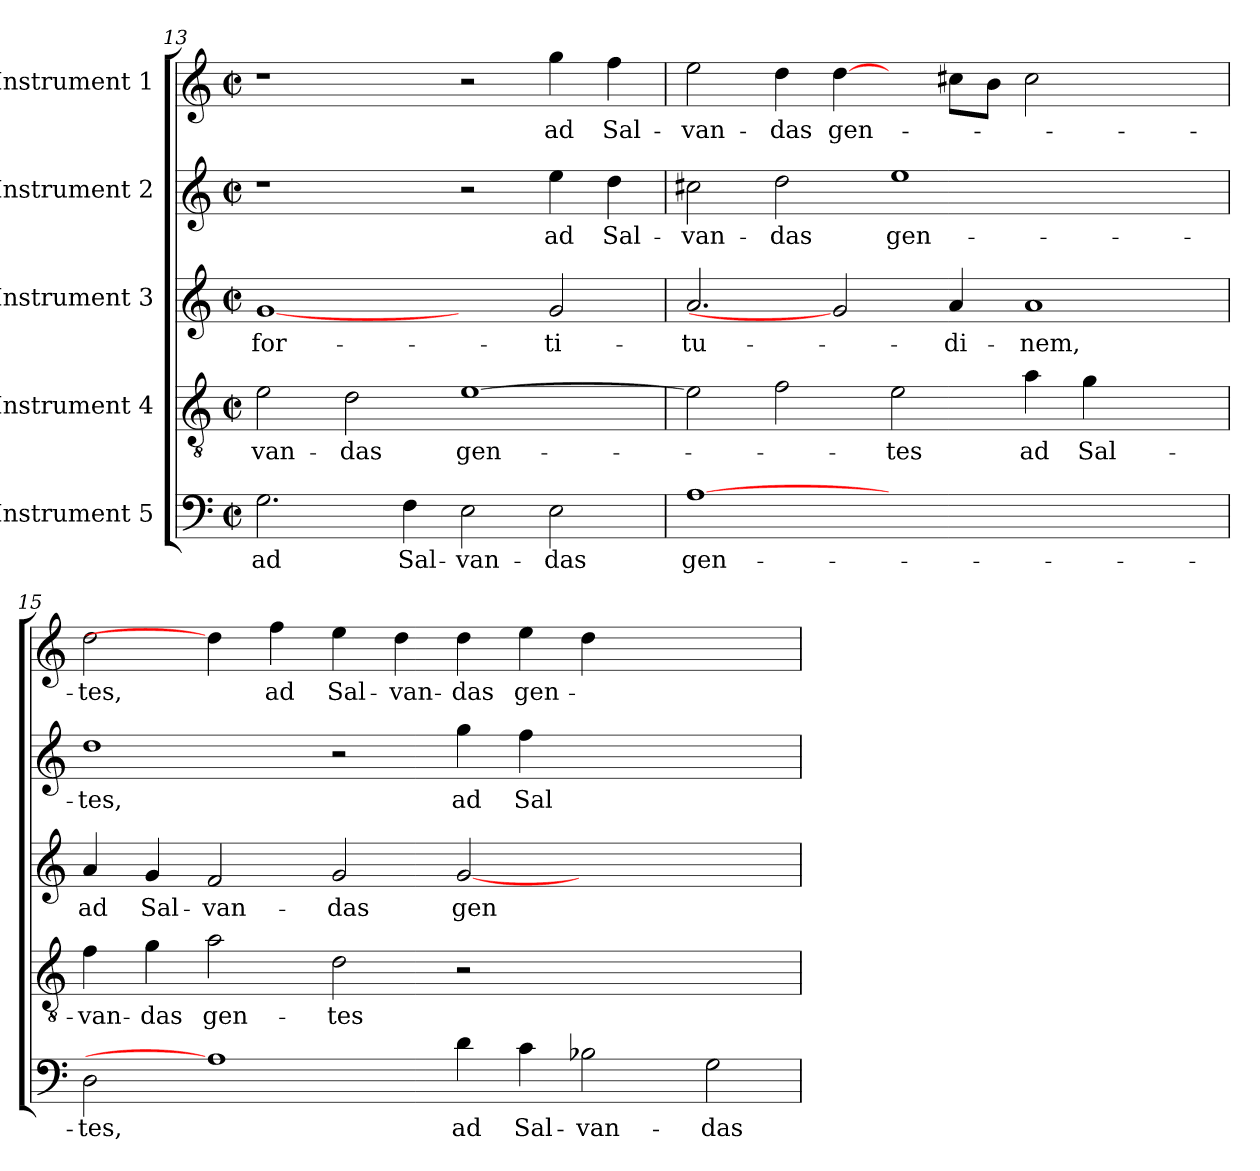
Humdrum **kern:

**kern	**text	**kern	**text	**kern	**text	**kern	**text	**kern	**text
*part5	*part5	*part4	*part4	*part3	*part3	*part2	*part2	*part1	*part1
*staff5	*staff5	*staff4	*staff4	*staff3	*staff3	*staff2	*staff2	*staff1	*staff1
*I"Instrument 5	*	*I"Instrument 4	*	*I"Instrument 3	*	*I"Instrument 2	*	*I"Instrument 1	*
!!LO:PB:g=z
*clefF4	*	*clefGv2	*	*clefG2	*	*clefG2	*	*clefG2	*
*M2/2	*	*M2/2	*	*M2/2	*	*M2/2	*	*M2/2	*
*met(c|)	*	*met(c|)	*	*met(c|)	*	*met(c|)	*	*met(c|)	*
=13	=13	=13	=13	=13	=13	=13	=13	=13	=13
!	!LO:LY:b:cj	!	!LO:LY:b	!	!LO:LY:b:cj	!	!	!	!
2.G\	ad	2e\	van-	[1g	for-	1r	.	1r	.
!	!	!	!LO:LY:b:rj	!	!	!	!	!	!
.	.	2d\	-das	.	.	.	.	.	.
!	!LO:LY:b	!	!	!	!	!	!	!	!
4F\	Sal-	.	.	.	.	.	.	.	.
!	!LO:LY:b:cj	!	!LO:LY:b:cj	!	!	!	!	!	!
2E\	-van-	[>1e	gen-	2ryy	.	2r	.	2r	.
!	!LO:LY:b:rj	!	!	!	!LO:LY:b:cj	!	!LO:LY:b:cj	!	!LO:LY:b:cj
2E\	-das	.	.	2g/	-ti-	4ee\	ad	4gg\	ad
!	!	!	!	!	!	!	!LO:LY:b:cj	!	!LO:LY:b:cj
.	.	.	.	.	.	4dd\	Sal-	4ff\	Sal-
=14	=14	=14	=14	=14	=14	=14	=14	=14	=14
!	!LO:LY:b:cj	!	!	!	!LO:LY:b:cj	!	!LO:LY:b	!	!LO:LY:b
[1A	gen-	2e\]	.	2.a/	-tu-	2cc#X\	-van-	2ee\	-van-
!	!	!	!	!	!	!	!LO:LY:b:rj	!	!LO:LY:b:rj
.	.	2f\	.	.	.	2dd\	-das	4dd\	-das
!	!	!	!	!	!	!	!	!	!LO:LY:b
.	.	.	.	2g]	.	.	.	[4dd\	gen-
!	!	!	!LO:LY:b:cj	!	!	!	!LO:LY:b:cj	!	!
1.ryy	.	2e\	-tes	.	.	1ee	gen-	4ryy	.
!	!	!	!	!	!LO:LY:b	!	!	!	!
.	.	.	.	4a/	-di-	.	.	8cc#X\L	.
.	.	.	.	.	.	.	.	8b\J	.
!	!	!	!LO:LY:b:cj	!	!LO:LY:b:cj	!	!	!	!
.	.	4a\	ad	1a	-nem,	.	.	2cc#\	.
!	!	!	!LO:LY:b:cj	!	!	!	!	!	!
.	.	4g\	Sal-	.	.	.	.	.	.
.	.	2ryy	.	.	.	2ryy	.	2ryy	.
=15	=15	=15	=15	=15	=15	=15	=15	=15	=15
!	!LO:LY:b:cj	!	!LO:LY:b	!	!LO:LY:b:cj	!	!LO:LY:b:cj	!	!LO:LY:b:cj
2D\	-tes,	4f\	-van-	4a/	ad	1dd	-tes,	2dd\	-tes,
!	!	!	!LO:LY:b:rj	!	!LO:LY:b	!	!	!	!
.	.	4g\	-das	4g/	Sal-	.	.	.	.
!	!	!	!LO:LY:b:cj	!	!LO:LY:b:rj	!	!	!	!
1A]	.	2a\	gen-	2f/	-van-	.	.	4dd\]	.
!	!	!	!	!	!	!	!	!	!LO:LY:b:cj
.	.	.	.	.	.	.	.	4ff\	ad
!	!	!	!LO:LY:b:cj	!	!LO:LY:b:cj	!	!	!	!LO:LY:b
.	.	2d\	-tes	2g/	-das	2r	.	4ee\	Sal-
!	!	!	!	!	!	!	!	!	!LO:LY:b:cj
.	.	.	.	.	.	.	.	4dd\	-van-
!	!LO:LY:b:cj	!	!	!	!LO:LY:b	!	!LO:LY:b:cj	!	!LO:LY:b:rj
4d\	ad	2r	.	[<2g/	gen-	4gg\	ad	4dd\	-das
!	!LO:LY:b	!	!	!	!	!	!LO:LY:b:cj	!	!LO:LY:b
4c\	Sal-	.	.	.	.	4ff\	Sal-	4ee\	gen-
!	!LO:LY:b:rj	!	!	!	!	!	!	!	!
2B-X\	-van-	1ryy	.	1ryy	.	1ryy	.	4dd\	.
.	.	.	.	.	.	.	.	2.ryy	.
!	!LO:LY:b:cj	!	!	!	!	!	!	!	!
2G\	-das	.	.	.	.	.	.	.	.
=	=	=	=	=	=	=	=	=	=
*-	*-	*-	*-	*-	*-	*-	*-	*-	*-
